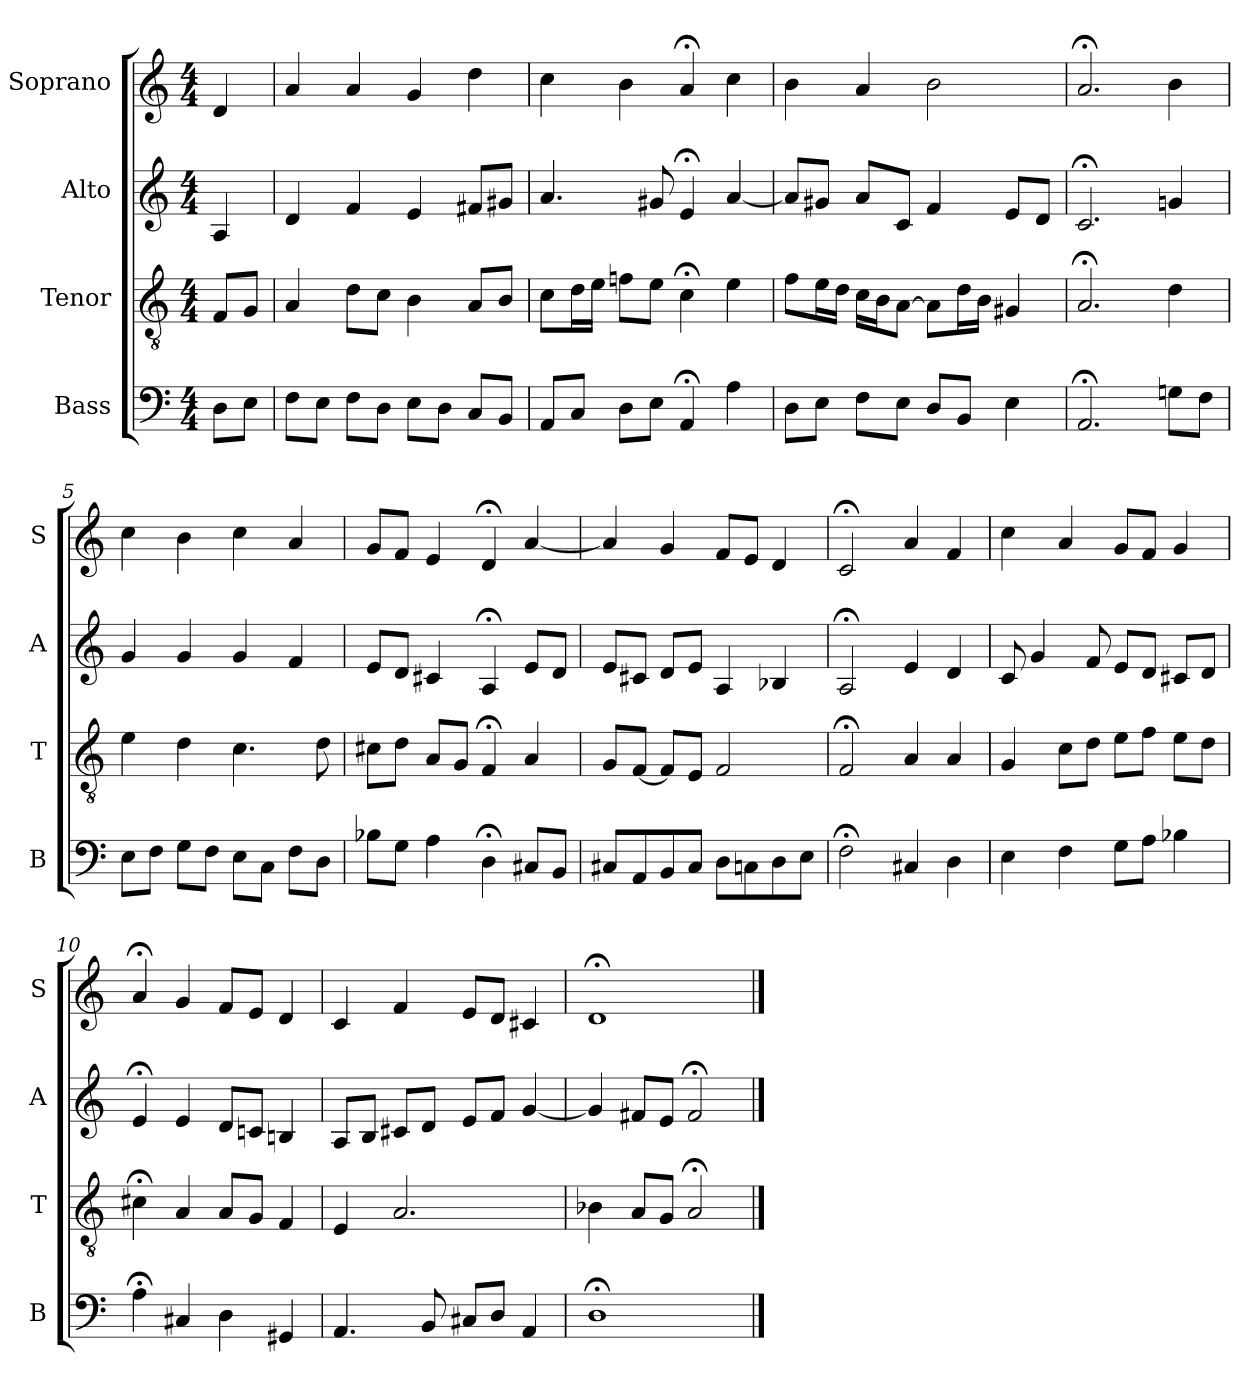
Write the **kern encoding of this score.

**kern	**kern	**kern	**kern
*part4	*part3	*part2	*part1
*staff4	*staff3	*staff2	*staff1
*I"Bass	*I"Tenor	*I"Alto	*I"Soprano
*I'B	*I'T	*I'A	*I'S
*clefF4	*clefGv2	*clefG2	*clefG2
*k[]	*k[]	*k[]	*k[]
*D:dor	*D:dor	*D:dor	*D:dor
*M4/4	*M4/4	*M4/4	*M4/4
*MM100	*MM100	*MM100	*MM100
=	=	=	=
8DL	8FL	4A	4d
8EJ	8GJ	.	.
=1	=1	=1	=1
8FL	4A	4d	4a
8EJ	.	.	.
8FL	8dL	4f	4a
8DJ	8cJ	.	.
8EL	4B	4e	4g
8DJ	.	.	.
8CL	8AL	8f#XL	4dd
8BBJ	8BJ	8g#XJ	.
=2	=2	=2	=2
8AAL	8cL	4.a	4cc
8CJ	16dL	.	.
.	16eJJ	.	.
8DL	8fnL	.	4b
8EJ	8eJ	8g#X	.
4AA;<	4c;<	4e;<	4a;<
4A	4e	[4a	4cc
=3	=3	=3	=3
8DL	8fL	8aL]	4b
8EJ	16eL	8g#XJ	.
.	16dJJ	.	.
8FL	16cLL	8aL	4a
.	16BJ	.	.
8EJ	[8AJ	8cJ	.
8DL	8AL]	4f	2b
8BBJ	16dL	.	.
.	16BJJ	.	.
4E	4G#X	8eL	.
.	.	8dJ	.
=4	=4	=4	=4
2.AA;<	2.A;<	2.c;<	2.a;<
8GnL	4d	4gn	4b
8FJ	.	.	.
=5	=5	=5	=5
8EL	4e	4g	4cc
8FJ	.	.	.
8GL	4d	4g	4b
8FJ	.	.	.
8EL	4.c	4g	4cc
8CJ	.	.	.
8FL	.	4f	4a
8DJ	8d	.	.
=6	=6	=6	=6
8B-XL	8c#XL	8eL	8gL
8GJ	8dJ	8dJ	8fJ
4A	8AL	4c#X	4e
.	8GJ	.	.
4D;<	4F;<	4A;<	4d;<
8C#XL	4A	8eL	[4a
8BBJ	.	8dJ	.
=7	=7	=7	=7
8C#XL	8GL	8eL	4a]
8AA	[8FJ	8c#XJ	.
8BB	8FL]	8dL	4g
8C#J	8EJ	8eJ	.
8DL	2F	4A	8fL
8Cn	.	.	8eJ
8D	.	4B-X	4d
8EJ	.	.	.
=8	=8	=8	=8
2F;<	2F;<	2A;<	2c;<
4C#X	4A	4e	4a
4D	4A	4d	4f
=9	=9	=9	=9
4E	4G	8c	4cc
.	.	4g	.
4F	8cL	.	4a
.	8dJ	8f	.
8GL	8eL	8eL	8gL
8AJ	8fJ	8dJ	8fJ
4B-X	8eL	8c#XL	4g
.	8dJ	8dJ	.
=10	=10	=10	=10
4A;<	4c#X;<	4e;<	4a;<
4C#X	4A	4e	4g
4D	8AL	8dL	8fL
.	8GJ	8cnJ	8eJ
4GG#X	4F	4Bn	4d
=11	=11	=11	=11
4.AA	4E	8AL	4c
.	.	8BJ	.
.	2.A	8c#XL	4f
8BB	.	8dJ	.
8C#XL	.	8eL	8eL
8DJ	.	8fJ	8dJ
4AA	.	[4g	4c#X
=12	=12	=12	=12
1D;<	4B-X	4g]	1d;<
.	8AL	8f#XL	.
.	8GJ	8eJ	.
.	2A;<	2f#;<	.
==	==	==	==
*-	*-	*-	*-
